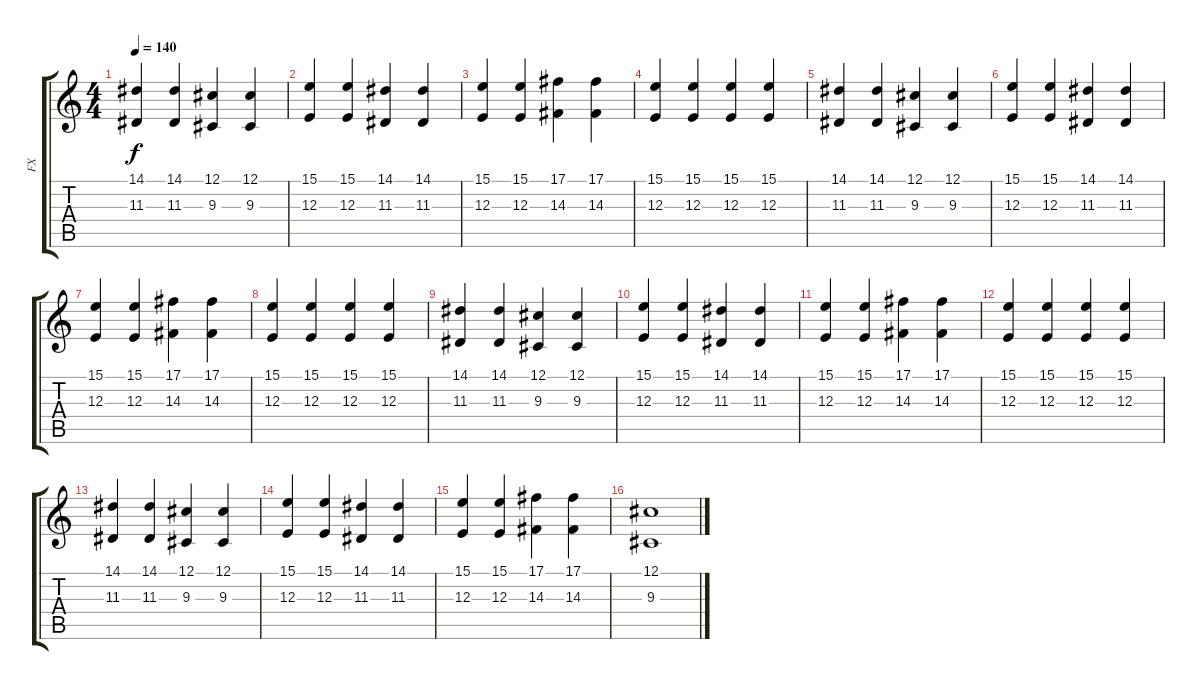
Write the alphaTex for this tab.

\track ("FX" "FX") {instrument stringensemble1}
\staff {score tabs}
\tuning (Db4 Ab3 E3 B2 Gb2 Db2) {hide}
\ts (4 4)
\tempo 140
\clef g2
\ks c
(14.1 11.3).4{dy f} (14.1 11.3).4 (12.1 9.3).4 (12.1 9.3).4 |
(15.1 12.3).4 (15.1 12.3).4 (14.1 11.3).4 (14.1 11.3).4 |
(15.1 12.3).4 (15.1 12.3).4 (17.1 14.3).4 (17.1 14.3).4 |
(15.1 12.3).4 (15.1 12.3).4 (15.1 12.3).4 (15.1 12.3).4 |
(14.1 11.3).4 (14.1 11.3).4 (12.1 9.3).4 (12.1 9.3).4 |
(15.1 12.3).4 (15.1 12.3).4 (14.1 11.3).4 (14.1 11.3).4 |
(15.1 12.3).4 (15.1 12.3).4 (17.1 14.3).4 (17.1 14.3).4 |
(15.1 12.3).4 (15.1 12.3).4 (15.1 12.3).4 (15.1 12.3).4 |
(14.1 11.3).4 (14.1 11.3).4 (12.1 9.3).4 (12.1 9.3).4 |
(15.1 12.3).4 (15.1 12.3).4 (14.1 11.3).4 (14.1 11.3).4 |
(15.1 12.3).4 (15.1 12.3).4 (17.1 14.3).4 (17.1 14.3).4 |
(15.1 12.3).4 (15.1 12.3).4 (15.1 12.3).4 (15.1 12.3).4 |
(14.1 11.3).4 (14.1 11.3).4 (12.1 9.3).4 (12.1 9.3).4 |
(15.1 12.3).4 (15.1 12.3).4 (14.1 11.3).4 (14.1 11.3).4 |
(15.1 12.3).4 (15.1 12.3).4 (17.1 14.3).4 (17.1 14.3).4 |
(12.1 9.3).1
